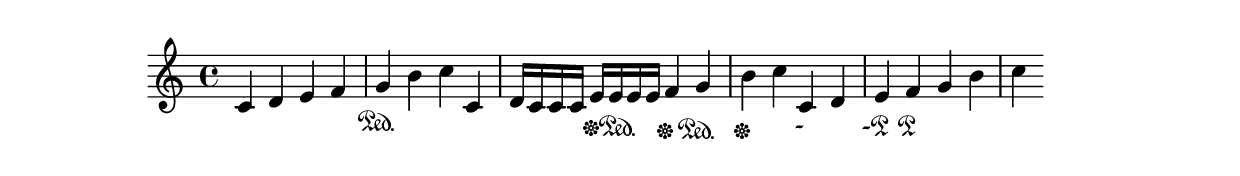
\version "2.1.36"
\header
{
    texidoc = "The standard piano pedals style comes with Ped symbols.
The pedal string can be also tuned, for example, to a shorter tilde/P variant
at the end of the melody."

}

\score{
    \context Staff \notes\relative c'{
        c4 d e f g
        \sustainDown b c
        c, d16[  c  c c]  e[ e \sustainUp \sustainDown e e ] f4 \sustainUp 
        g\sustainDown  b \sustainUp c 
        \set Staff.pedalSustainStrings = #'("-" "-P" "P")
        \override Staff.SustainPedal   #'padding = #-2
        c, \sustainDown d e \sustainUp \sustainDown f
        \sustainUp g b c
    }
}
